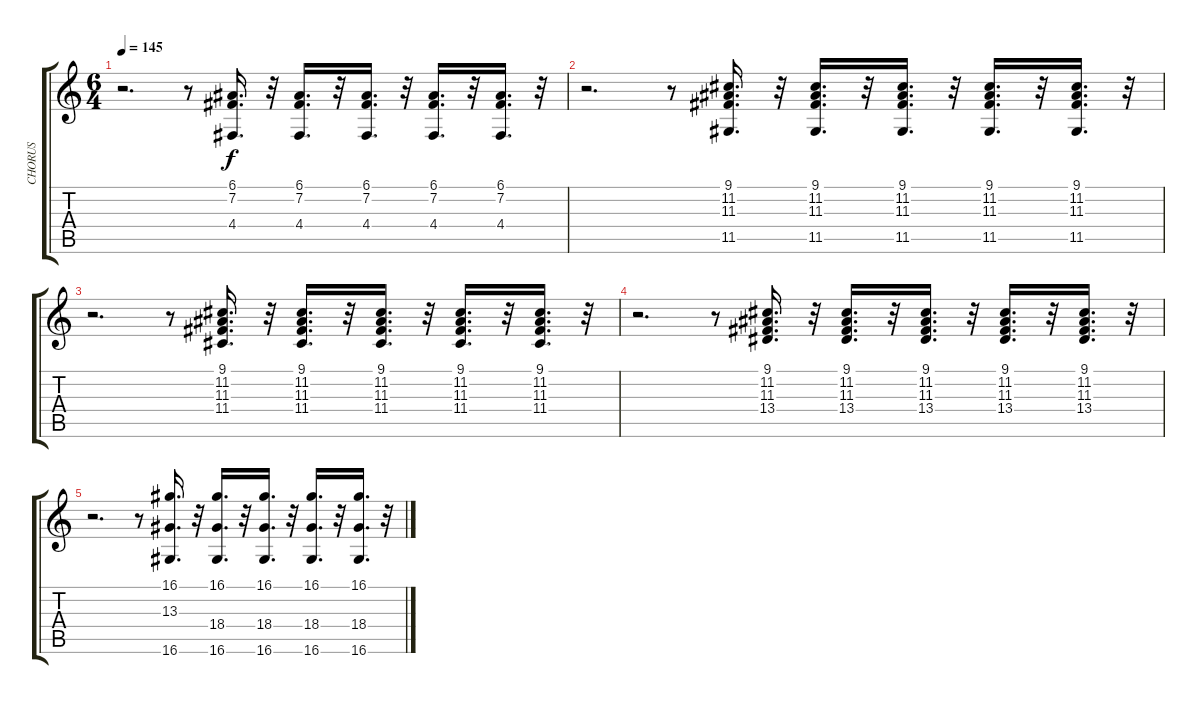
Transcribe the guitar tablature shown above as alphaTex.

\track ("CHORUS" "CHORUS") {instrument lead6voice}
\staff {score tabs}
\tuning (E4 B3 G3 D3 A2 E2) {hide}
\ts (6 4)
\tempo 145
\clef g2
\ks c
r.2{d dy f} r.8 (6.1 7.2 4.4).16{d} r.32 (6.1 7.2 4.4).16{d} r.32 (6.1 7.2 4.4).16{d} r.32 (6.1 7.2 4.4).16{d} r.32 (6.1 7.2 4.4).16{d} r.32 |
r.2{d} r.8 (9.1 11.2 11.3 11.5).16{d} r.32 (9.1 11.2 11.3 11.5).16{d} r.32 (9.1 11.2 11.3 11.5).16{d} r.32 (9.1 11.2 11.3 11.5).16{d} r.32 (9.1 11.2 11.3 11.5).16{d} r.32 |
r.2{d} r.8 (9.1 11.2 11.3 11.4).16{d} r.32 (9.1 11.2 11.3 11.4).16{d} r.32 (9.1 11.2 11.3 11.4).16{d} r.32 (9.1 11.2 11.3 11.4).16{d} r.32 (9.1 11.2 11.3 11.4).16{d} r.32 |
r.2{d} r.8 (9.1 11.2 11.3 13.4).16{d} r.32 (9.1 11.2 11.3 13.4).16{d} r.32 (9.1 11.2 11.3 13.4).16{d} r.32 (9.1 11.2 11.3 13.4).16{d} r.32 (9.1 11.2 11.3 13.4).16{d} r.32 |
r.2{d} r.8 (16.1 13.3 16.6).16{d} r.32 (16.1 18.4 16.6).16{d} r.32 (16.1 18.4 16.6).16{d} r.32 (16.1 18.4 16.6).16{d} r.32 (16.1 18.4 16.6).16{d} r.32
